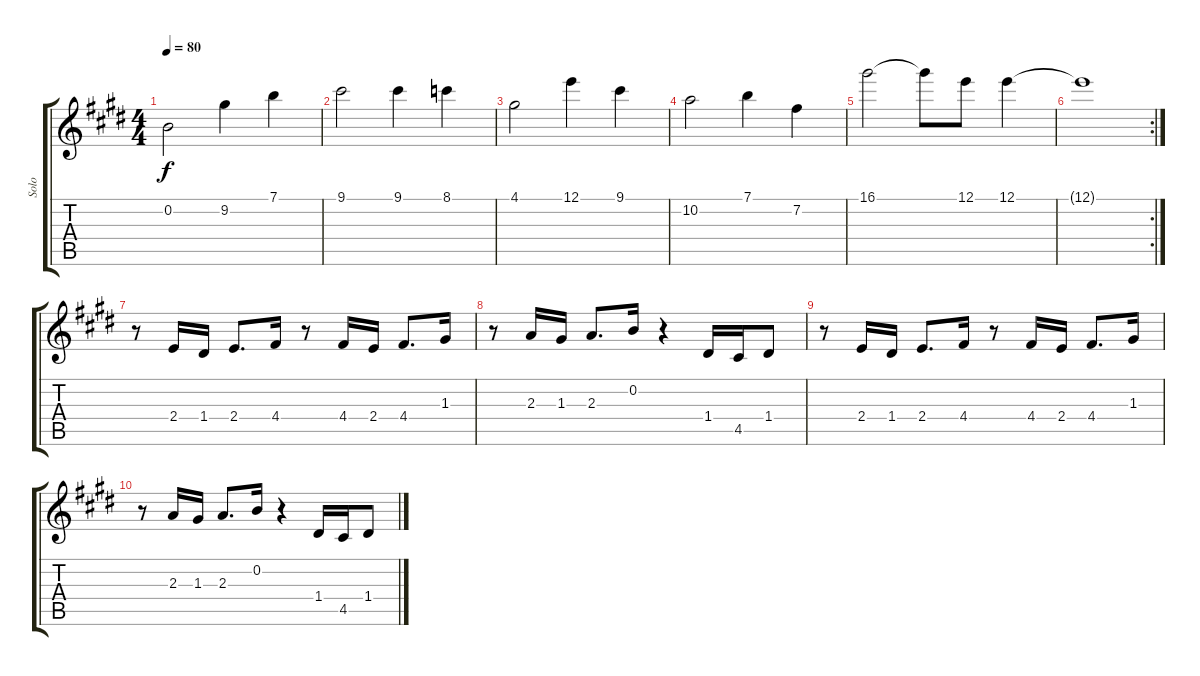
\track ("Solo" "Solo") {instrument electricguitarclean}
\staff {score tabs}
\tuning (E4 B3 G3 D3 A2 E2) {hide}
\ts (4 4)
\tempo 80
\clef g2
\ks e
0.2.2{dy f} 9.2.4 7.1.4 |
9.1.2 9.1.4 8.1.4 |
4.1.2 12.1.4 9.1.4 |
10.2.2 7.1.4 7.2.4 |
16.1.2 16.1{t}.8 12.1.8 12.1.4{volume 5} |
\rc 2
12.1{t}.1 |
r.8 2.4.16 1.4.16 2.4.8{d} 4.4.16 r.8 4.4.16 2.4.16 4.4.8{d} 1.3.16 |
r.8 2.3.16 1.3.16 2.3.8{d} 0.2.16 r.4 1.4.16 4.5.16 1.4.8 |
r.8 2.4.16 1.4.16 2.4.8{d} 4.4.16 r.8 4.4.16 2.4.16 4.4.8{d} 1.3.16 |
r.8 2.3.16 1.3.16 2.3.8{d} 0.2.16 r.4 1.4.16 4.5.16 1.4.8
